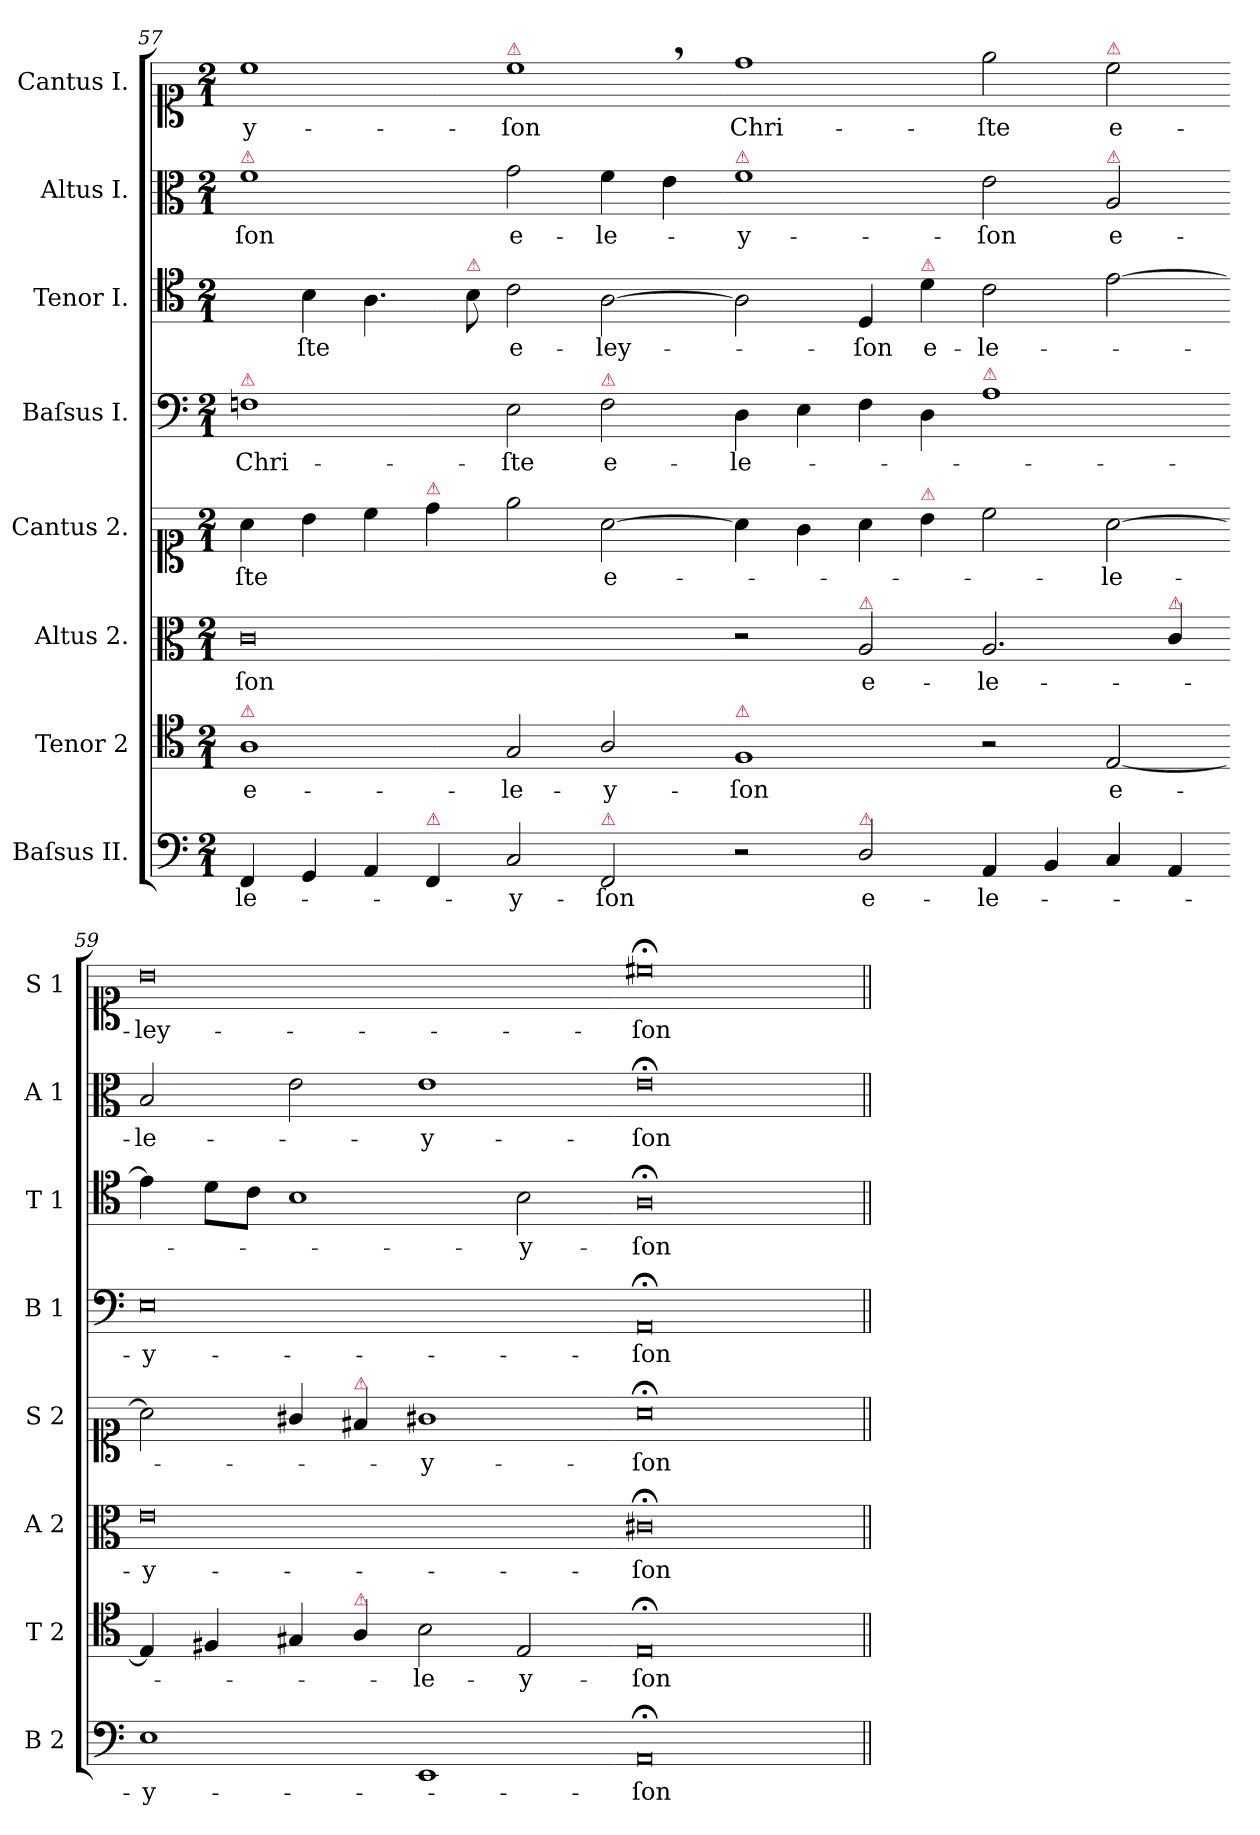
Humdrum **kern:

**kern	**text	**kern	**text	**kern	**text	**kern	**text	**kern	**text	**kern	**text	**kern	**text	**kern	**text
*part8	*part8	*part7	*part7	*part6	*part6	*part5	*part5	*part4	*part4	*part3	*part3	*part2	*part2	*part1	*part1
*staff8	*staff8	*staff7	*staff7	*staff6	*staff6	*staff5	*staff5	*staff4	*staff4	*staff3	*staff3	*staff2	*staff2	*staff1	*staff1
*I"Baſsus II.	*	*I"Tenor 2	*	*I"Altus 2.	*	*I"Cantus 2.	*	*I"Baſsus I.	*	*I"Tenor I.	*	*I"Altus I.	*	*I"Cantus I.	*
*I'B 2	*	*I'T 2	*	*I'A 2	*	*I'S 2	*	*I'B 1	*	*I'T 1	*	*I'A 1	*	*I'S 1	*
*clefF4	*	*clefC4	*	*clefC3	*	*clefC1	*	*clefF4	*	*clefC4	*	*clefC3	*	*clefC1	*
*k[]	*	*k[]	*	*k[]	*	*k[]	*	*k[]	*	*k[]	*	*k[]	*	*k[]	*
*a:	*	*a:	*	*a:	*	*a:	*	*a:	*	*a:	*	*a:	*	*a:	*
*M2/1	*	*M2/1	*	*M2/1	*	*M2/1	*	*M2/1	*	*M2/1	*	*M2/1	*	*M2/1	*
=57	=57	=57	=57	=57	=57	=57	=57	=57	=57	=57	=57	=57	=57	=57	=57
!	!	!	!	!	!	!	!	!	!	!	!	!LO:TX:a:color=crimson:t=⚠	!	!	!
!	!	!	!	!	!	!	!	!LO:TX:a:color=crimson:t=⚠	!	!	!	!	!	!	!
!	!	!LO:TX:a:color=crimson:t=⚠	!	!	!	!	!	!	!	!	!	!	!	!	!
!	!LO:LY:i	!	!LO:LY:i	!	!LO:LY:i	!	!LO:LY:i	!	!LO:LY:i	!	!	!	!LO:LY:i	!	!LO:LY:i
4FF/	-le-	1A	e-	0c	-ſon	4a\	-ſte	1Fn	Chri-	4ryy	.	1f	-ſon	1cc	-y-
!	!	!	!	!	!	!	!	!	!	!	!LO:LY:i	!	!	!	!
4GG/	.	.	.	.	.	4b\	.	.	.	4B\	-ſte	.	.	.	.
4AA/	.	.	.	.	.	4cc\	.	.	.	4.A\	.	.	.	.	.
!	!	!	!	!	!	!LO:TX:a:color=crimson:t=⚠	!	!	!	!	!	!	!	!	!
!LO:TX:a:color=crimson:t=⚠	!	!	!	!	!	!	!	!	!	!	!	!	!	!	!
4FF/	.	.	.	.	.	4dd\	.	.	.	.	.	.	.	.	.
!	!	!	!	!	!	!	!	!	!	!LO:TX:a:color=crimson:t=⚠	!	!	!	!	!
.	.	.	.	.	.	.	.	.	.	8B\	.	.	.	.	.
!	!	!	!	!	!	!	!	!	!	!	!	!	!	!LO:TX:a:color=crimson:t=⚠	!
!	!LO:LY:i	!	!LO:LY:i	!	!	!	!	!	!LO:LY:i	!	!LO:LY:i	!	!LO:LY:i	!	!LO:LY:i
2C/	-y-	2G/	-le-	.	.	2ee\	.	2E\	-ſte	2c\	e-	2g\	e-	1cc,<	-ſon
!	!	!	!	!	!	!	!	!LO:TX:a:color=crimson:t=⚠	!	!	!	!	!	!	!
!LO:TX:a:color=crimson:t=⚠	!	!	!	!	!	!	!	!	!	!	!	!	!	!	!
!	!LO:LY:i	!	!LO:LY:i	!	!	!	!LO:LY:i	!	!LO:LY:i	!	!LO:LY:i	!	!LO:LY:i	!	!
2FF/	-ſon	2A/	-y-	.	.	[2a\	e-	2F\	e-	[2A\	-ley-	4f\	le-	.	.
.	.	.	.	.	.	.	.	.	.	.	.	4e\	.	.	.
=58-	=58-	=58-	=58-	=58-	=58-	=58-	=58-	=58-	=58-	=58-	=58-	=58-	=58-	=58-	=58-
!	!	!	!	!	!	!	!	!	!	!	!	!LO:TX:a:color=crimson:t=⚠	!	!	!
!	!	!LO:TX:a:color=crimson:t=⚠	!	!	!	!	!	!	!	!	!	!	!	!	!
!	!	!	!LO:LY:i	!	!	!	!	!	!LO:LY:i	!	!	!	!LO:LY:i	!	!LO:LY:i
2r	.	1F	-ſon	2r	.	4a\]	.	4D\	le-	2A\]	.	1f	-y-	1dd	Chri-
.	.	.	.	.	.	4g\	.	4E\	.	.	.	.	.	.	.
!	!	!	!	!LO:TX:a:color=crimson:t=⚠	!	!	!	!	!	!	!	!	!	!	!
!LO:TX:a:color=crimson:t=⚠	!	!	!	!	!	!	!	!	!	!	!	!	!	!	!
!	!LO:LY:i	!	!	!	!LO:LY:i	!	!	!	!	!	!LO:LY:i	!	!	!	!
2D/	e-	.	.	2A/	e-	4a\	.	4F\	.	4D/	-ſon	.	.	.	.
!	!	!	!	!	!	!	!	!	!	!LO:TX:a:color=crimson:t=⚠	!	!	!	!	!
!	!	!	!	!	!	!LO:TX:a:color=crimson:t=⚠	!	!	!	!	!	!	!	!	!
!	!	!	!	!	!	!	!	!	!	!	!LO:LY:i	!	!	!	!
.	.	.	.	.	.	4b\	.	4D\	.	4d\	e-	.	.	.	.
!	!	!	!	!	!	!	!	!LO:TX:a:color=crimson:t=⚠	!	!	!	!	!	!	!
!	!LO:LY:i	!	!	!	!LO:LY:i	!	!	!	!	!	!LO:LY:i	!	!LO:LY:i	!	!LO:LY:i
4AA/	-le-	2r	.	2.A/	-le-	2cc\	.	1A	.	2c\	-le-	2e\	-ſon	2ee\	-ſte
4BB/	.	.	.	.	.	.	.	.	.	.	.	.	.	.	.
!	!	!	!	!	!	!	!	!	!	!	!	!	!	!LO:TX:a:color=crimson:t=⚠	!
!	!	!	!	!	!	!	!	!	!	!	!	!LO:TX:a:color=crimson:t=⚠	!	!	!
!	!	!	!LO:LY:i	!	!	!	!LO:LY:i	!	!	!	!	!	!LO:LY:i	!	!LO:LY:i
4C/	.	[2E/	e-	.	.	[2a\	-le-	.	.	[2e\	.	2A/	e-	2cc\	e-
!	!	!	!	!LO:TX:a:color=crimson:t=⚠	!	!	!	!	!	!	!	!	!	!	!
4AA/	.	.	.	4c/	.	.	.	.	.	.	.	.	.	.	.
=59-	=59-	=59-	=59-	=59-	=59-	=59-	=59-	=59-	=59-	=59-	=59-	=59-	=59-	=59-	=59-
!	!LO:LY:i	!	!	!	!LO:LY:i	!	!	!	!LO:LY:i	!	!	!	!LO:LY:i	!	!LO:LY:i
1E	-y-	4E/]	.	0e	-y-	2a\]	.	0E	-y-	4e\]	.	2B/	-le-	0b	-ley-
.	.	4F#X/	.	.	.	.	.	.	.	8d\L	.	.	.	.	.
.	.	.	.	.	.	.	.	.	.	8c\J	.	.	.	.	.
.	.	4G#X/	.	.	.	4g#X/	.	.	.	1B	.	2e\	.	.	.
!	!	!	!	!	!	!LO:TX:a:color=crimson:t=⚠	!	!	!	!	!	!	!	!	!
!	!	!LO:TX:a:color=crimson:t=⚠	!	!	!	!	!	!	!	!	!	!	!	!	!
.	.	4A/	.	.	.	4f#X/	.	.	.	.	.	.	.	.	.
!	!	!	!LO:LY:i	!	!	!	!LO:LY:i	!	!	!	!	!	!LO:LY:i	!	!
1EE	.	2B\	-le-	.	.	1g#X	-y-	.	.	.	.	1e	-y-	.	.
!	!	!	!LO:LY:i	!	!	!	!	!	!	!	!LO:LY:i	!	!	!	!
.	.	2E/	-y-	.	.	.	.	.	.	2B\	-y-	.	.	.	.
=60-	=60-	=60-	=60-	=60-	=60-	=60-	=60-	=60-	=60-	=60-	=60-	=60-	=60-	=60-	=60-
!	!LO:LY:i	!	!LO:LY:i	!	!LO:LY:i	!	!LO:LY:i	!	!LO:LY:i	!	!LO:LY:i	!	!LO:LY:i	!	!LO:LY:i
0AA;<;	-ſon	0E;<;	-ſon	0c#X;<;	-ſon	0a;<;	-ſon	0AA;<;	-ſon	0A;<;	-ſon	0e;<;	-ſon	0cc#X;<;	-ſon
=||	=||	=||	=||	=||	=||	=||	=||	=||	=||	=||	=||	=||	=||	=||	=||
*-	*-	*-	*-	*-	*-	*-	*-	*-	*-	*-	*-	*-	*-	*-	*-
